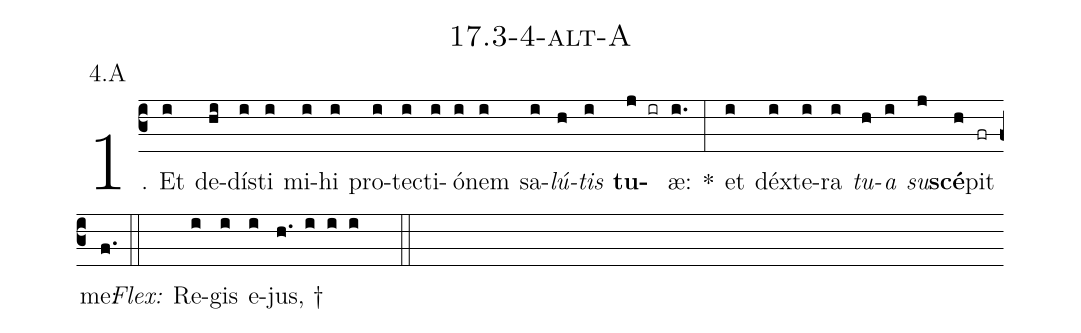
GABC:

name: 17.3-4-alt-A;
annotation: 4.A;
%%
(c3)1. Et(i) de(hi)dís(i)ti(i) mi(i)hi(i) pro(i)tec(i)ti(i)ó(i)nem(i) sa(i)<i>lú</i>(h)<i>tis</i>(i) <b>tu</b>(j ir)æ:(i.) *(:) et(i) déx(i)te(i)ra(i) <i>tu</i>(h)<i>a</i>(i) <i>su</i>(j)<b>scé</b>(h)pit(fr) me:(f.) (::)
<i>Flex:</i>()  Re(i)gis(i) e(i)jus, †(h. i i i  ::)

%E(i) u(h) o(i) u(j) a(h) e.(f.) (::)
